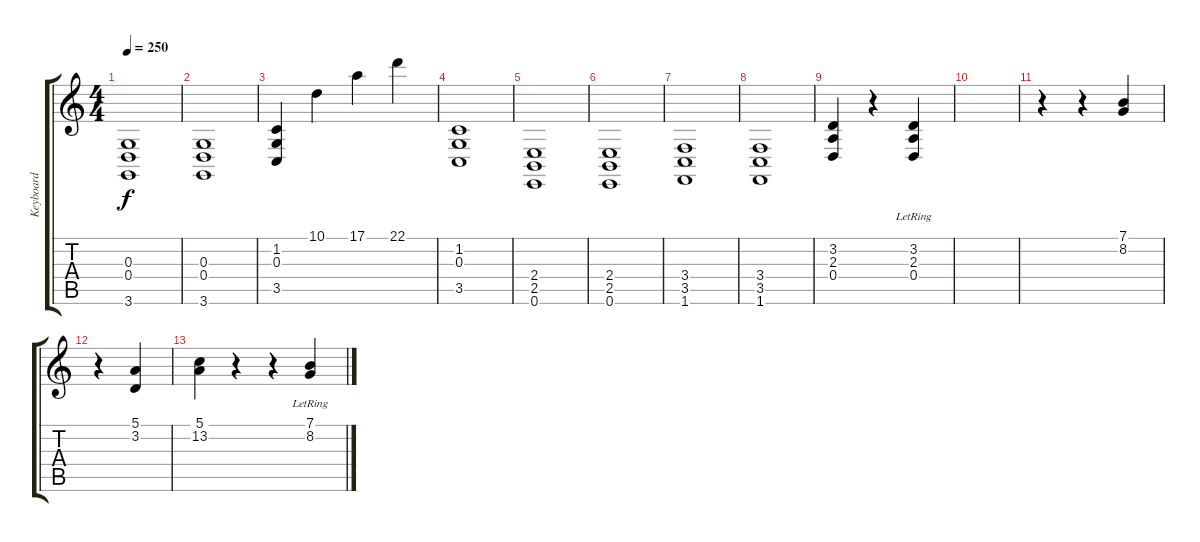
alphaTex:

\track ("Keyboard" "Keyboard") {instrument stringensemble1}
\staff {score tabs}
\tuning (E4 B3 G3 D3 A2 E2) {hide}
\ts (4 4)
\tempo 250
\clef g2
\ks c
(0.3 0.4 3.6).1{dy f} |
(0.3 0.4 3.6).1 |
(1.2 0.3 3.5).4 10.1.4 17.1.4 22.1.4 |
(1.2 0.3 3.5).1 |
(2.4 2.5 0.6).1 |
(2.4 2.5 0.6).1 |
(3.4 3.5 1.6).1 |
(3.4 3.5 1.6).1 |
(3.2 2.3 0.4).4 r.4 (3.2{lr} 2.3{lr} 0.4{lr}).4 |
|
r.4 r.4 (7.1 8.2).4 |
r.4 (5.1 3.2).4 |
(5.1 13.2).4 r.4 r.4 (7.1{lr} 8.2{lr}).4
